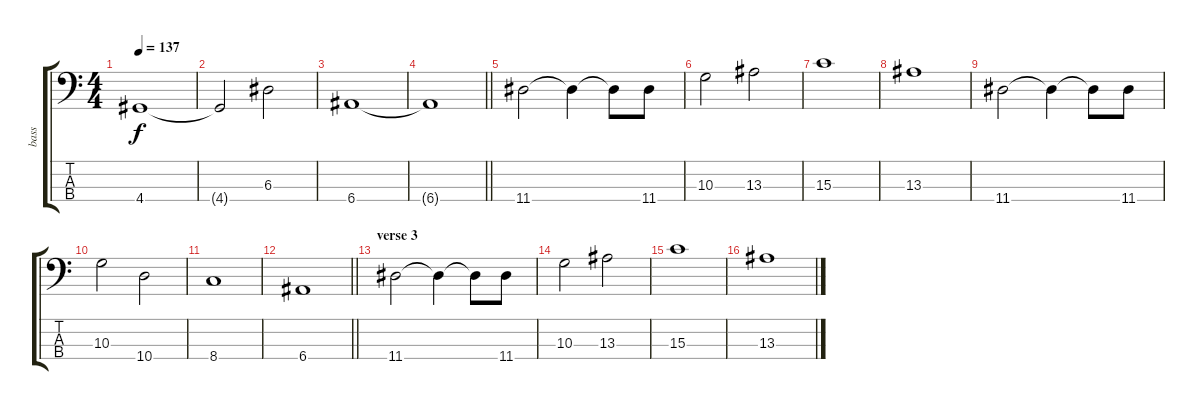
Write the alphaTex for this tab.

\track ("bass" "bass") {instrument acousticbass}
\staff {score tabs}
\tuning (G2 D2 A1 E1) {hide}
\ts (4 4)
\tempo 137
\clef f4
\ks c
4.4.1{dy f} |
4.4{t}.2 6.3.2 |
6.4.1 |
\barLineRight lightlight
6.4{t}.1 |
11.4.2 11.4{t}.4 11.4{t}.8 11.4.8 |
10.3.2 13.3.2 |
15.3.1 |
13.3.1 |
11.4.2 11.4{t}.4 11.4{t}.8 11.4.8 |
10.3.2 10.4.2 |
8.4.1 |
\barLineRight lightlight
6.4.1 |
\section ("" "verse 3")
11.4.2 11.4{t}.4 11.4{t}.8 11.4.8 |
10.3.2 13.3.2 |
15.3.1 |
13.3.1
